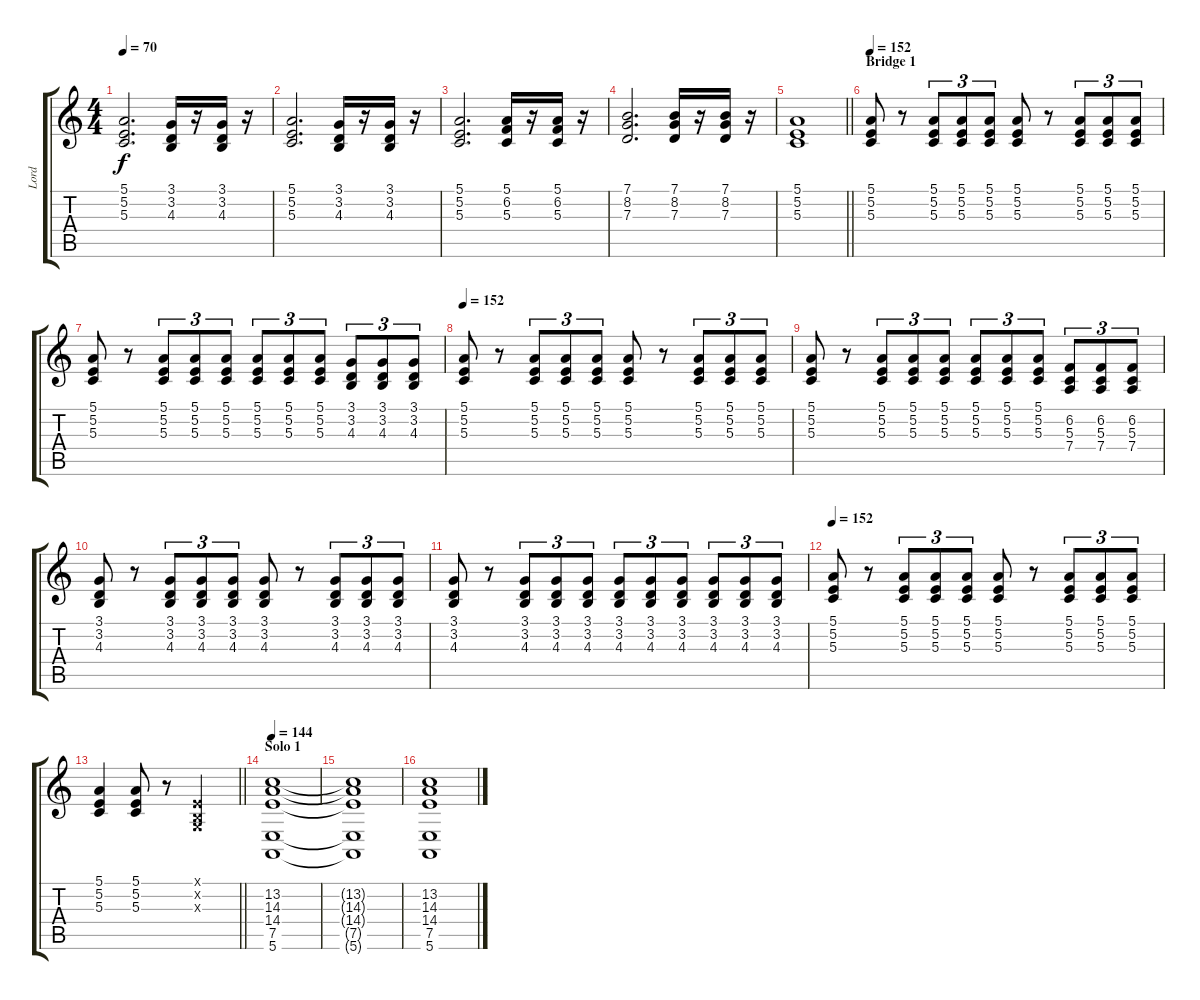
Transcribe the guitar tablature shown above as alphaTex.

\track ("Lord" "Lord") {instrument marimba}
\staff {score tabs}
\tuning (E4 B3 G3 D3 A2 E2) {hide}
\ts (4 4)
\tempo 70
\clef g2
\ks c
(5.1 5.2 5.3).2{d dy f} (3.1 3.2 4.3).16 r.16 (3.1 3.2 4.3).16 r.16 |
(5.1 5.2 5.3).2{d} (3.1 3.2 4.3).16 r.16 (3.1 3.2 4.3).16 r.16 |
(5.1 5.2 5.3).2{d} (5.1 6.2 5.3).16 r.16 (5.1 6.2 5.3).16 r.16 |
(7.1 8.2 7.3).2{d} (7.1 8.2 7.3).16 r.16 (7.1 8.2 7.3).16 r.16 |
\barLineRight lightlight
(5.1 5.2 5.3).1 |
\section ("" "Bridge 1")
\tempo 152
(5.1 5.2 5.3).8 r.8 (5.1 5.2 5.3).8{tu (3 2)} (5.1 5.2 5.3).8{tu (3 2)} (5.1 5.2 5.3).8{tu (3 2)} (5.1 5.2 5.3).8 r.8 (5.1 5.2 5.3).8{tu (3 2)} (5.1 5.2 5.3).8{tu (3 2)} (5.1 5.2 5.3).8{tu (3 2)} |
(5.1 5.2 5.3).8 r.8 (5.1 5.2 5.3).8{tu (3 2)} (5.1 5.2 5.3).8{tu (3 2)} (5.1 5.2 5.3).8{tu (3 2)} (5.1 5.2 5.3).8{tu (3 2)} (5.1 5.2 5.3).8{tu (3 2)} (5.1 5.2 5.3).8{tu (3 2)} (3.1 3.2 4.3).8{tu (3 2)} (3.1 3.2 4.3).8{tu (3 2)} (3.1 3.2 4.3).8{tu (3 2)} |
\tempo 152
(5.1 5.2 5.3).8 r.8 (5.1 5.2 5.3).8{tu (3 2)} (5.1 5.2 5.3).8{tu (3 2)} (5.1 5.2 5.3).8{tu (3 2)} (5.1 5.2 5.3).8 r.8 (5.1 5.2 5.3).8{tu (3 2)} (5.1 5.2 5.3).8{tu (3 2)} (5.1 5.2 5.3).8{tu (3 2)} |
(5.1 5.2 5.3).8 r.8 (5.1 5.2 5.3).8{tu (3 2)} (5.1 5.2 5.3).8{tu (3 2)} (5.1 5.2 5.3).8{tu (3 2)} (5.1 5.2 5.3).8{tu (3 2)} (5.1 5.2 5.3).8{tu (3 2)} (5.1 5.2 5.3).8{tu (3 2)} (6.2 5.3 7.4).8{tu (3 2)} (6.2 5.3 7.4).8{tu (3 2)} (6.2 5.3 7.4).8{tu (3 2)} |
(3.1 3.2 4.3).8 r.8 (3.1 3.2 4.3).8{tu (3 2)} (3.1 3.2 4.3).8{tu (3 2)} (3.1 3.2 4.3).8{tu (3 2)} (3.1 3.2 4.3).8 r.8 (3.1 3.2 4.3).8{tu (3 2)} (3.1 3.2 4.3).8{tu (3 2)} (3.1 3.2 4.3).8{tu (3 2)} |
(3.1 3.2 4.3).8 r.8 (3.1 3.2 4.3).8{tu (3 2)} (3.1 3.2 4.3).8{tu (3 2)} (3.1 3.2 4.3).8{tu (3 2)} (3.1 3.2 4.3).8{tu (3 2)} (3.1 3.2 4.3).8{tu (3 2)} (3.1 3.2 4.3).8{tu (3 2)} (3.1 3.2 4.3).8{tu (3 2)} (3.1 3.2 4.3).8{tu (3 2)} (3.1 3.2 4.3).8{tu (3 2)} |
\tempo 152
(5.1 5.2 5.3).8 r.8 (5.1 5.2 5.3).8{tu (3 2)} (5.1 5.2 5.3).8{tu (3 2)} (5.1 5.2 5.3).8{tu (3 2)} (5.1 5.2 5.3).8 r.8 (5.1 5.2 5.3).8{tu (3 2)} (5.1 5.2 5.3).8{tu (3 2)} (5.1 5.2 5.3).8{tu (3 2)} |
\barLineRight lightlight
(5.1 5.2 5.3).4 (5.1 5.2 5.3).8 r.8 (0.1{x} 0.2{x} 0.3{x}).2 |
\section ("" "Solo 1")
\tempo 144
(13.2 14.3 14.4 7.5 5.6).1 |
(13.2{t} 14.3{t} 14.4{t} 7.5{t} 5.6{t}).1 |
(13.2 14.3 14.4 7.5 5.6).1
